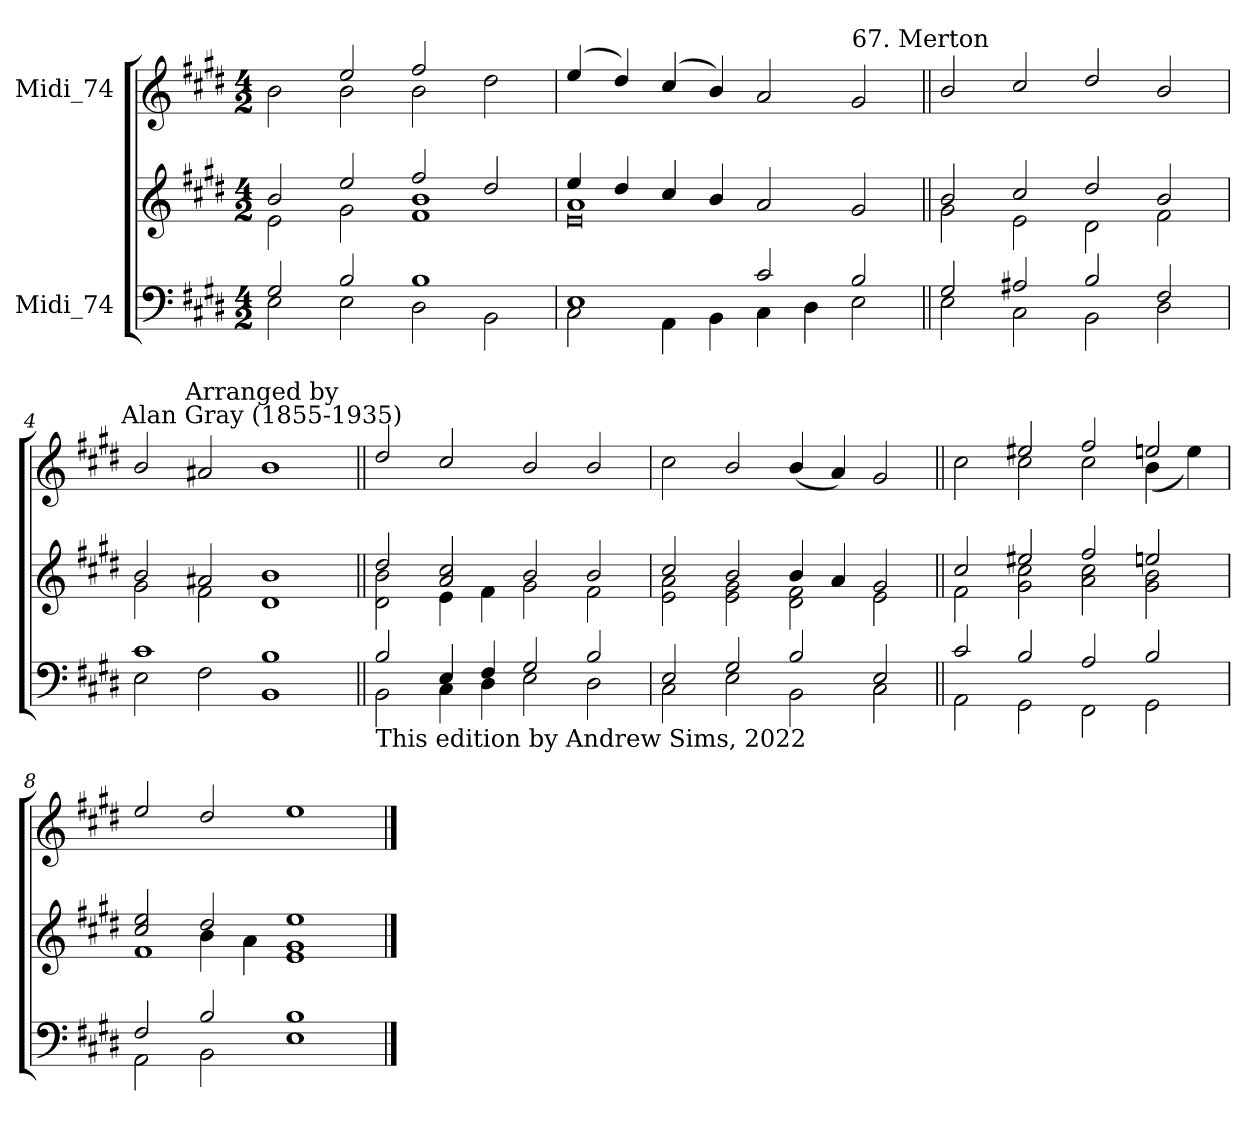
**kern	**kern	**kern
*part2	*part2	*part1
*staff3	*staff2	*staff1
*I"Midi_74	*	*I"Midi_74
*clefF4	*clefG2	*clefG2
*k[f#c#g#d#]	*k[f#c#g#d#]	*k[f#c#g#d#]
*E:	*E:	*E:
*M4/2	*M4/2	*M4/2
=1	=1	=1
*^	*^	*^
*	*^	*	*^	*	*
2G#/	0ryy	2E\	2b/	0ryy	2e\	2b	2ryy
2B/	.	2E\	2ee/	.	2g#\	2ee	2b\
1B/	.	2D#\	2ff#/	.	1f#\ 1b\	2ff#	2b\
.	.	2BB\	2dd#/	.	.	2dd#	2ryy
=2	=2	=2	=2	=2	=2	=2	=2
1E/	0ryy	2C#\	4ee/	1a\	0e\	(>4ee	0ryy
.	.	.	4dd#/	.	.	4dd#)	.
.	.	4AA\	4cc#/	.	.	(>4cc#	.
.	.	4BB\	4b/	.	.	4b)	.
2c#/	.	4C#\	2a/	1ryy	.	2a	.
.	.	4D#\	.	.	.	.	.
!	!	!	!	!	!	!LO:TX:a:t=67. Merton	!
2B/	.	2E\	2g#/	.	.	2g#	.
=3||	=3||	=3||	=3||	=3||	=3||	=3||	=3||
2G#/	0ryy	2E\	2b/	0ryy	2g#\	2b	0ryy
2A#X/	.	2C#\	2cc#/	.	2e\	2cc#	.
2B/	.	2BB\	2dd#/	.	2d#\	2dd#	.
2F#/	.	2D#\	2b/	.	2f#\	2b/	.
=4	=4	=4	=4	=4	=4	=4	=4
1c#/	0ryy	2E\	2b/	0ryy	2g#\	2b/	0ryy
.	.	2F#\	2a#X/	.	2f#\	2a#X	.
!	!	!	!	!	!	!LO:TX:a:cj:t=Arranged by\nAlan Gray (1855-1935)	!
1B/	.	1BB\	1b/	.	1d#\	1b	.
!!LO:LB:g=z	!!
=5||	=5||	=5||	=5||	=5||	=5||	=5||	=5||
!LO:TX:b:t=This edition by Andrew Sims, 2022	!	!	!	!	!	!	!
2B/	0ryy	2BB\	2dd#/	0ryy	2d#\ 2b\	2dd#	0ryy
4E/	.	4C#\	2a/ 2cc#/	.	4e\	2cc#	.
4F#/	.	4D#\	.	.	4f#\	.	.
2G#/	.	2E\	2b/	.	2g#\	2b	.
2B/	.	2D#\	2b/	.	2f#\	2b	.
=6	=6	=6	=6	=6	=6	=6	=6
2E/	1ryy	2C#\	2cc#/	1ryy	2e\ 2a\	2cc#	1ryy
2G#/	.	2E\	2b/	.	2e\ 2g#\	2b/	.
2B/	4ryy	2BB\	4b/	4ryy	2d#\ 2f#\	(<4b/	4ryy
.	2.ryy	.	4a/	2.ryy	.	4a)	2.ryy
2E/	.	2C#\	2g#/	.	2e\	2g#	.
=7||	=7||	=7||	=7||	=7||	=7||	=7||	=7||
2c#/	0ryy	2AA\	2cc#/	0ryy	2f#\	2cc#	2ryy
2B/	.	2GG#\	2ee#X/	.	2g#\ 2cc#\	2ee#X	2cc#\
2A/	.	2FF#\	2ff#/	.	2a\ 2cc#\	2ff#	2cc#\
2B/	.	2GG#\	2een/	.	2g#\ 2b\	2een	(4b\
.	.	.	.	.	.	.	4ee\)
=8	=8	=8	=8	=8	=8	=8	=8
2F#/	0ryy	2AA\	2cc#/ 2ee/	2ryy	1f#\	2ee	0ryy
2B/	.	2BB\	2dd#/	4b\	.	2dd#	.
.	.	.	.	4a\	.	.	.
1B/	.	1E\	1ee/	1ryy	1e\ 1g#\	1ee	.
*v	*v	*v	*	*	*	*v	*v
*	*v	*v	*v	*
==	==	==
*-	*-	*-
